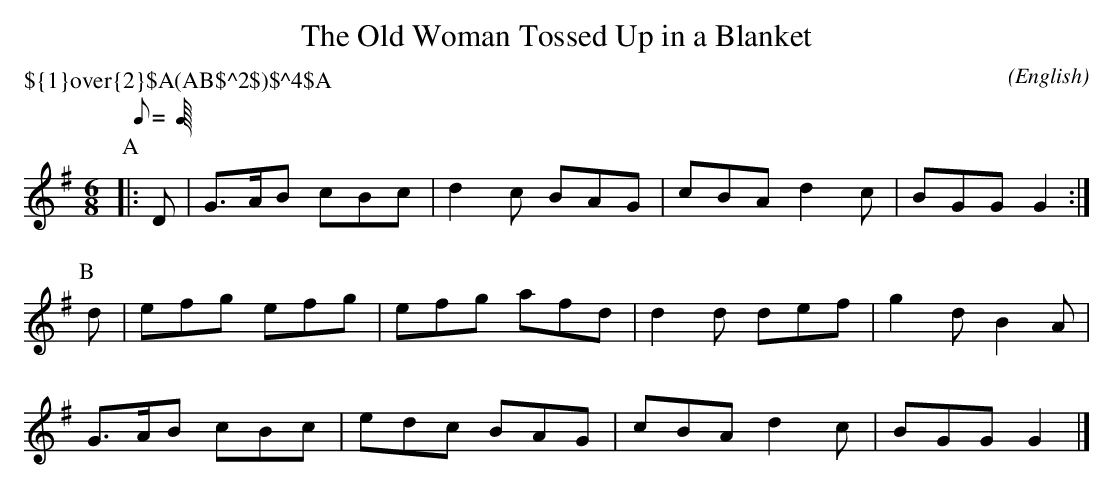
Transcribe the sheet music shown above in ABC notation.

X:1
T:The Old Woman Tossed Up in a Blanket
M:6/8
C:
O:English
P:${1}\over{2}$A(AB$^2$)$^4$A
Q:C3=100
K:G
P:A
L:1/16
|: D2 | G3AB2 c2B2c2 | d4 c2 B2A2G2 | c2B2A2 d4 c2 | B2G2G2 G4 :|
P:B
L:1/16
d2 | e2f2g2 e2f2g2 | e2f2g2 a2f2d2 | d4 d2 d2e2f2 | g4 d2 B4 A2 |
G3AB2 c2B2c2 | e2d2c2 B2A2G2 | c2B2A2 d4 c2 | B2G2G2 G4 |]
